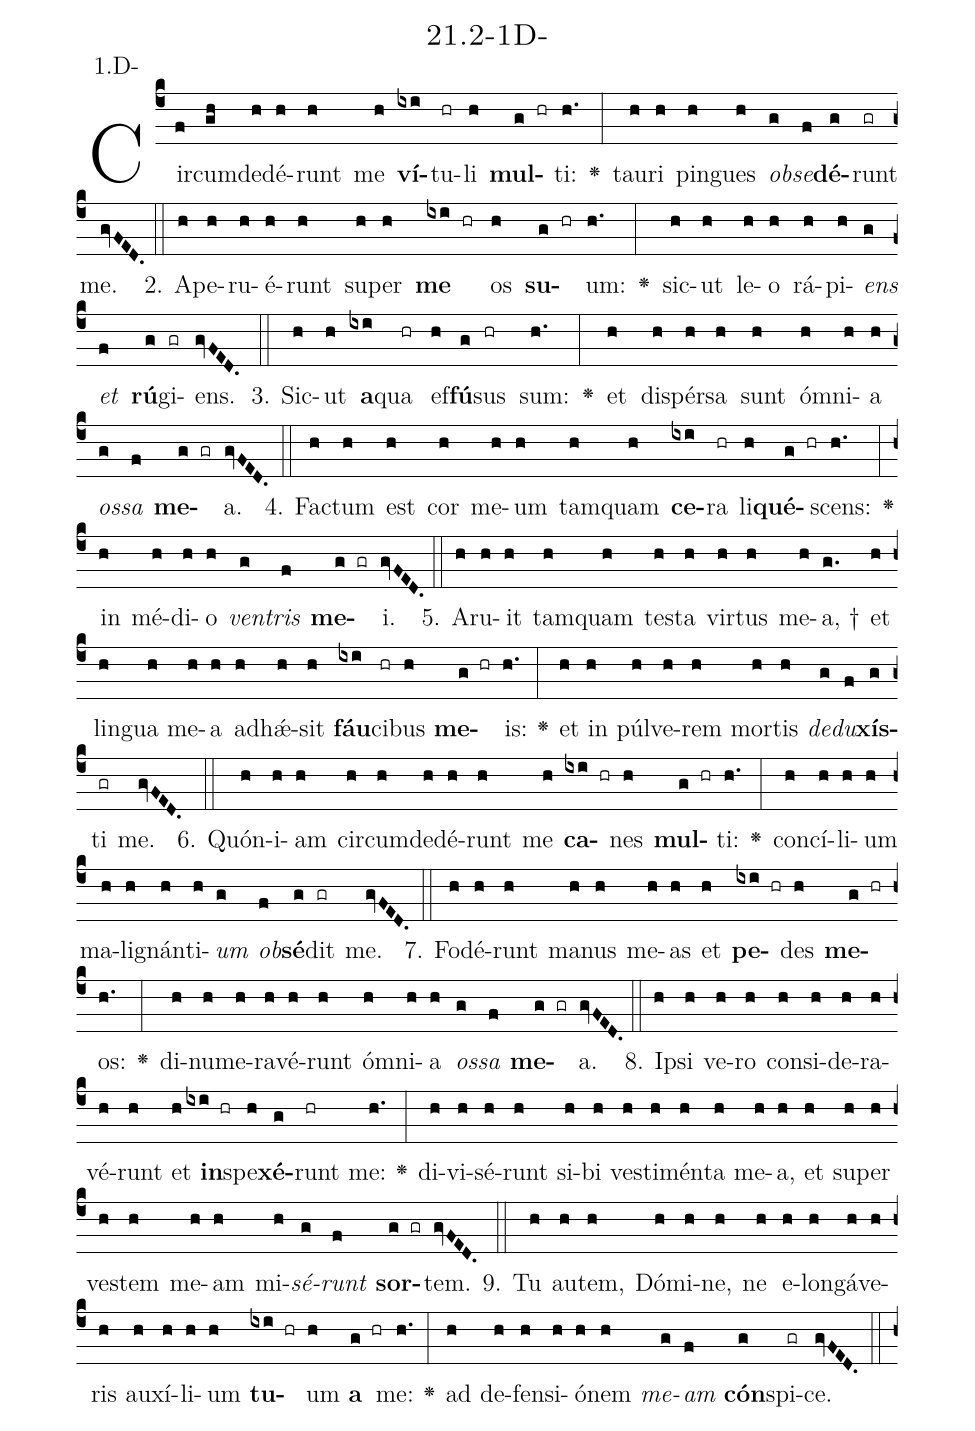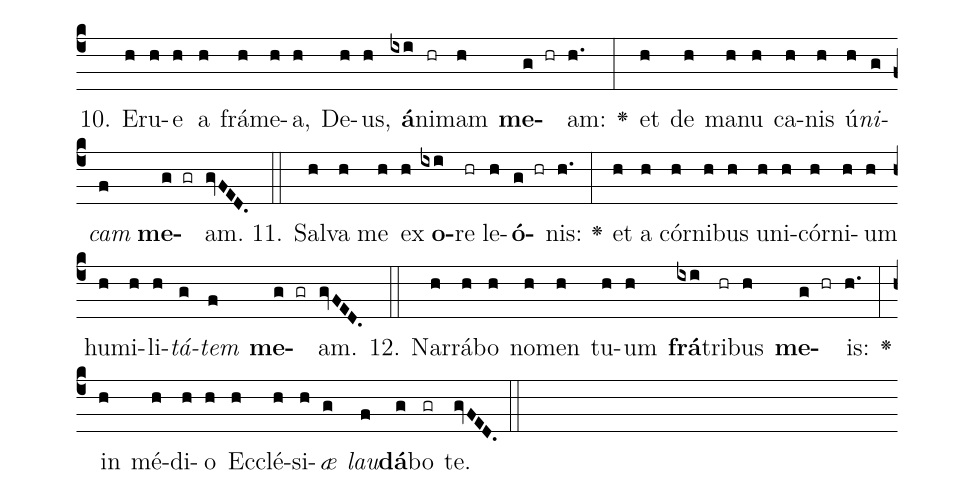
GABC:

name: 21.2-1D-;
annotation: 1.D-;
%%
(c4)Cir(f)cum(gh)de(h)dé(h)runt(h) me(h) <b>ví</b>(ixi)tu(hr)li(h) <b>mul</b>(g hr)ti:(h.) <v>\greheightstar</v>(:) tau(h)ri(h) pin(h)gues(h) <i>ob</i>(g)<i>se</i>(f)<b>dé</b>(g)runt(gr) me.(gvFED.) (::)
2. A(h)pe(h)ru(h)é(h)runt(h) su(h)per(h) <b>me</b>(ixi hr) os(h) <b>su</b>(g hr)um:(h.) <v>\greheightstar</v>(:) sic(h)ut(h) le(h)o(h) rá(h)pi(h)<i>ens</i>(g) <i>et</i>(f) <b>rú</b>(g)gi(gr)ens.(gvFED.) (::)
3. Sic(h)ut(h) <b>a</b>(ixi)qua(hr) ef(h)<b>fú</b>(g)sus(hr) sum:(h.) <v>\greheightstar</v>(:) et(h) di(h)spér(h)sa(h) sunt(h) óm(h)ni(h)a(h) <i>os</i>(g)<i>sa</i>(f) <b>me</b>(g gr)a.(gvFED.) (::)
4. Fac(h)tum(h) est(h) cor(h) me(h)um(h) tam(h)quam(h) <b>ce</b>(ixi)ra(hr) li(h)<b>qué</b>(g hr)scens:(h.) <v>\greheightstar</v>(:) in(h) mé(h)di(h)o(h) <i>ven</i>(g)<i>tris</i>(f) <b>me</b>(g gr)i.(gvFED.) (::)
5. A(h)ru(h)it(h) tam(h)quam(h) tes(h)ta(h) vir(h)tus(h) me(h)a, †(g.) et(h) lin(h)gua(h) me(h)a(h) ad(h)hǽ(h)sit(h) <b>fáu</b>(ixi)ci(hr)bus(h) <b>me</b>(g hr)is:(h.) <v>\greheightstar</v>(:) et(h) in(h) púl(h)ve(h)rem(h) mor(h)tis(h) <i>de</i>(g)<i>du</i>(f)<b>xís</b>(g)ti(gr) me.(gvFED.) (::)
6. Quón(h)i(h)am(h) cir(h)cum(h)de(h)dé(h)runt(h) me(h) <b>ca</b>(ixi hr)nes(h) <b>mul</b>(g hr)ti:(h.) <v>\greheightstar</v>(:) con(h)cí(h)li(h)um(h) ma(h)li(h)gnán(h)ti(h)<i>um</i>(g) <i>ob</i>(f)<b>sé</b>(g)dit(gr) me.(gvFED.) (::)
7. Fo(h)dé(h)runt(h) ma(h)nus(h) me(h)as(h) et(h) <b>pe</b>(ixi hr)des(h) <b>me</b>(g hr)os:(h.) <v>\greheightstar</v>(:) di(h)nu(h)me(h)ra(h)vé(h)runt(h) óm(h)ni(h)a(h) <i>os</i>(g)<i>sa</i>(f) <b>me</b>(g gr)a.(gvFED.) (::)
8. Ip(h)si(h) ve(h)ro(h) con(h)si(h)de(h)ra(h)vé(h)runt(h) et(h) <b>in</b>(ixi hr)spe(h)<b>xé</b>(g)runt(hr) me:(h.) <v>\greheightstar</v>(:) di(h)vi(h)sé(h)runt(h) si(h)bi(h) ves(h)ti(h)mén(h)ta(h) me(h)a,(h) et(h) su(h)per(h) ves(h)tem(h) me(h)am(h) mi(h)<i>sé</i>(g)<i>runt</i>(f) <b>sor</b>(g gr)tem.(gvFED.) (::)
9. Tu(h) au(h)tem,(h) Dó(h)mi(h)ne,(h) ne(h) e(h)lon(h)gá(h)ve(h)ris(h) au(h)xí(h)li(h)um(h) <b>tu</b>(ixi hr)um(h) <b>a</b>(g hr) me:(h.) <v>\greheightstar</v>(:) ad(h) de(h)fen(h)si(h)ó(h)nem(h) <i>me</i>(g)<i>am</i>(f) <b>cón</b>(g)spi(gr)ce.(gvFED.) (::)
10. E(h)ru(h)e(h) a(h) frá(h)me(h)a,(h) De(h)us,(h) <b>á</b>(ixi)ni(hr)mam(h) <b>me</b>(g hr)am:(h.) <v>\greheightstar</v>(:) et(h) de(h) ma(h)nu(h) ca(h)nis(h) ú(h)<i>ni</i>(g)<i>cam</i>(f) <b>me</b>(g gr)am.(gvFED.) (::)
11. Sal(h)va(h) me(h) ex(h) <b>o</b>(ixi)re(hr) le(h)<b>ó</b>(g hr)nis:(h.) <v>\greheightstar</v>(:) et(h) a(h) cór(h)ni(h)bus(h) u(h)ni(h)cór(h)ni(h)um(h) hu(h)mi(h)li(h)<i>tá</i>(g)<i>tem</i>(f) <b>me</b>(g gr)am.(gvFED.) (::)
12. Nar(h)rá(h)bo(h) no(h)men(h) tu(h)um(h) <b>frá</b>(ixi)tri(hr)bus(h) <b>me</b>(g hr)is:(h.) <v>\greheightstar</v>(:) in(h) mé(h)di(h)o(h) Ec(h)clé(h)si(h)<i>æ</i>(g) <i>lau</i>(f)<b>dá</b>(g)bo(gr) te.(gvFED.) (::)
